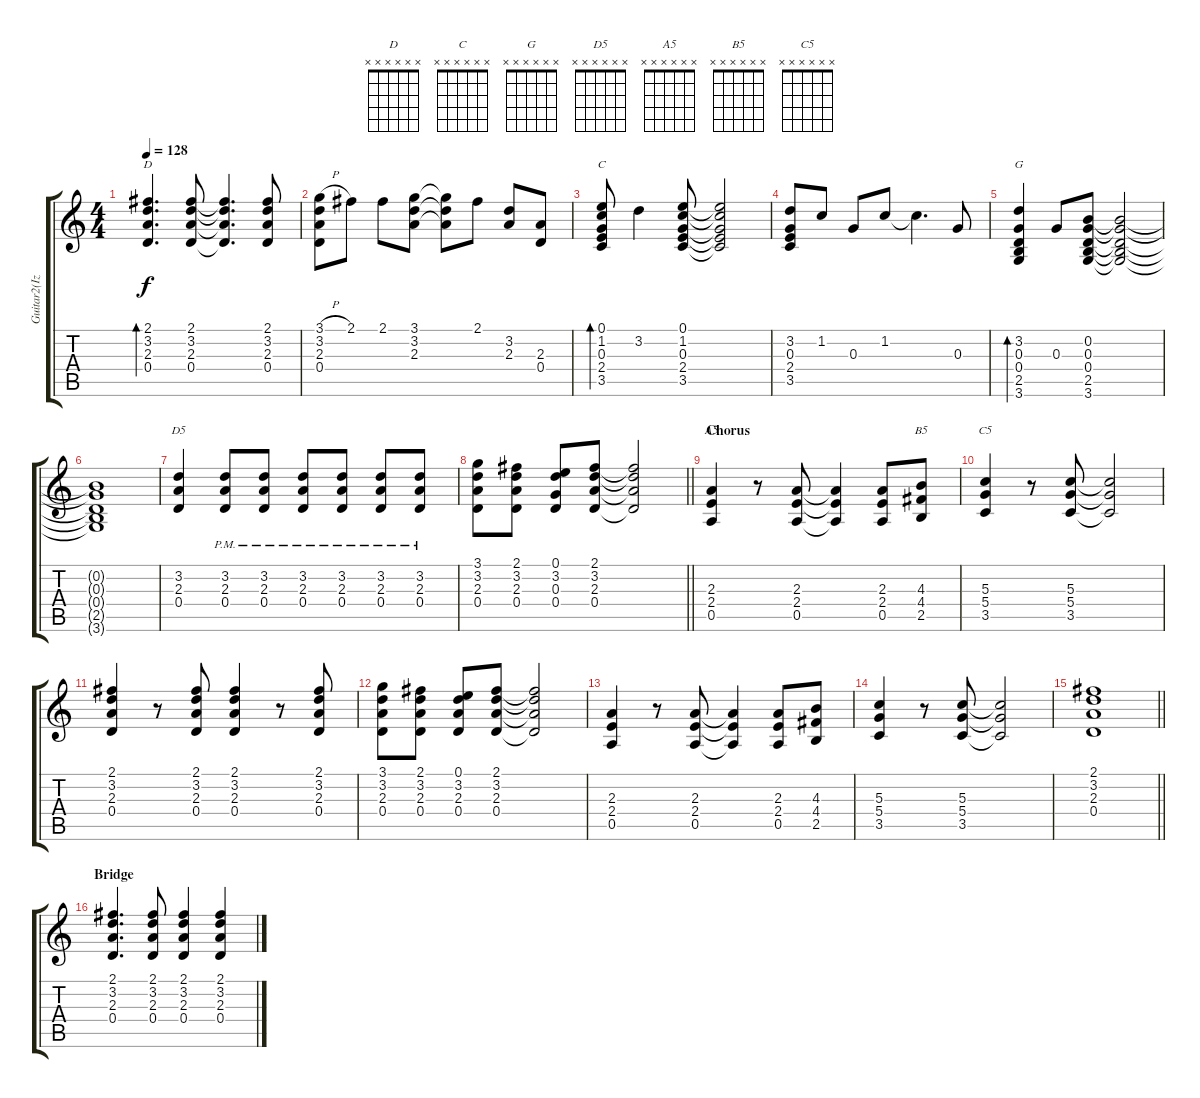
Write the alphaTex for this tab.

\track ("Guitar2(Izzy)" "Guitar2(Iz") {instrument electricguitarclean}
\staff {score tabs}
\tuning (E4 B3 G3 D3 A2 E2) {hide}
\chord ("D" x x x x x x)
\chord ("C" x x x x x x)
\chord ("G" x x x x x x)
\chord ("D5" x x x x x x)
\chord ("A5" x x x x x x)
\chord ("B5" x x x x x x)
\chord ("C5" x x x x x x)
\ts (4 4)
\tempo 128
\clef g2
\ks c
(2.1 3.2 2.3 0.4).4{d bd 60 ch "D" dy f} (2.1 3.2 2.3 0.4).8 (2.1{t} 3.2{t} 2.3{t} 0.4{t}).4{d} (2.1 3.2 2.3 0.4).8 |
(3.1{h} 3.2 2.3 0.4).8 2.1.8 2.1.8 (3.1 3.2 2.3).8 (3.1{t} 3.2{t} 2.3{t}).8 2.1.8 (3.2 2.3).8 (2.3 0.4).8 |
(0.1 1.2 0.3 2.4 3.5).8{bd 60 ch "C"} 3.2.4 (0.1 1.2 0.3 2.4 3.5).8 (0.1{t} 1.2{t} 0.3{t} 2.4{t} 3.5{t}).2 |
(3.2 0.3 2.4 3.5).8 1.2.8 0.3.8 1.2.8 1.2{t}.4{d} 0.3.8 |
(3.2 0.3 0.4 2.5 3.6).4{bd 60 ch "G"} 0.3.8 (0.2 0.3 0.4 2.5 3.6).8 (0.2{t} 0.3{t} 0.4{t} 2.5{t} 3.6{t}).2 |
(0.2{t} 0.3{t} 0.4{t} 2.5{t} 3.6{t}).1 |
(3.2 2.3 0.4).4{ch "D5"} (3.2{pm} 2.3{pm} 0.4{pm}).8 (3.2{pm} 2.3{pm} 0.4{pm}).8 (3.2{pm} 2.3{pm} 0.4{pm}).8 (3.2{pm} 2.3{pm} 0.4{pm}).8 (3.2{pm} 2.3{pm} 0.4{pm}).8 (3.2{pm} 2.3{pm} 0.4{pm}).8 |
\barLineRight lightlight
(3.1 3.2 2.3 0.4).8 (2.1 3.2 2.3 0.4).8 (0.1 3.2 0.3 0.4).8 (2.1 3.2 2.3 0.4).8 (2.1{t} 3.2{t} 2.3{t} 0.4{t}).2 |
\section ("" "Chorus")
(2.3 2.4 0.5).4{ch "A5"} r.8 (2.3 2.4 0.5).8 (2.3{t} 2.4{t} 0.5{t}).4 (2.3 2.4 0.5).8 (4.3 4.4 2.5).8{ch "B5"} |
(5.3 5.4 3.5).4{ch "C5"} r.8 (5.3 5.4 3.5).8 (5.3{t} 5.4{t} 3.5{t}).2 |
(2.1 3.2 2.3 0.4).4 r.8 (2.1 3.2 2.3 0.4).8 (2.1 3.2 2.3 0.4).4 r.8 (2.1 3.2 2.3 0.4).8 |
(3.1 3.2 2.3 0.4).8 (2.1 3.2 2.3 0.4).8 (0.1 3.2 2.3 0.4).8 (2.1 3.2 2.3 0.4).8 (2.1{t} 3.2{t} 2.3{t} 0.4{t}).2 |
(2.3 2.4 0.5).4 r.8 (2.3 2.4 0.5).8 (2.3{t} 2.4{t} 0.5{t}).4 (2.3 2.4 0.5).8 (4.3 4.4 2.5).8 |
(5.3 5.4 3.5).4 r.8 (5.3 5.4 3.5).8 (5.3{t} 5.4{t} 3.5{t}).2 |
\barLineRight lightlight
(2.1 3.2 2.3 0.4).1 |
\section ("" "Bridge")
(2.1 3.2 2.3 0.4).4{d} (2.1 3.2 2.3 0.4).8 (2.1 3.2 2.3 0.4).4 (2.1 3.2 2.3 0.4).4
